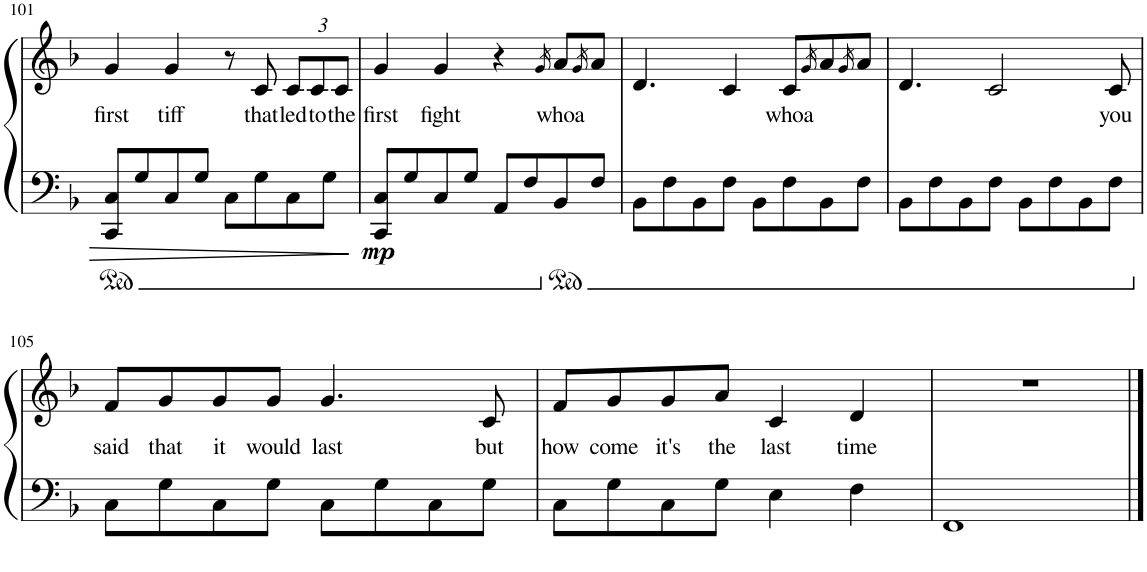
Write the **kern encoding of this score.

**kern	**kern	**text	**dynam
*part1	*part1	*part1	*part1
*staff2	*staff1	*staff1	*staff1/2
*I"Piano	*	*	*
*I'Pno.	*	*	*
!!LO:PB:g=z
*clefF4	*clefG2	*	*
*k[b-]	*k[b-]	*	*
*M4/4	*M4/4	*	*
=101	=101	=101	=101
!	!	!LO:LY:b	!
8CC/ 8C/L	4g/	first	.
8G/	.	.	.
!	!	!LO:LY:b	!
8C/	4g/	tiff	.
8G/J	.	.	.
8C\L	8r	.	.
!	!	!LO:LY:b	!
8G\	8c/	that	.
*	*Xbrackettup	*	*
!	!	!LO:LY:b	!
8C\	12c/L	led	.
!	!	!LO:LY:b	!
.	12c/	to	.
8G\J	.	.	.
!	!	!LO:LY:b	!
.	12c/J	the	.
=102	=102	=102	=102
!	!	!LO:LY:b	!LO:DY:b=2
8CC/ 8C/L	4g/	first	mp
8G/	.	.	.
!	!	!LO:LY:b	!
8C/	4g/	fight	.
8G/J	.	.	.
8AA/L	4r	.	.
8F/	.	.	.
.	16qg/	.	.
!	!	!LO:LY:b	!
8BB-/	8a/L	whoa	.
.	16qg/	.	.
8F/J	8a/J	.	.
=103	=103	=103	=103
8BB-\L	4.d/	.	.
8F\	.	.	.
8BB-\	.	.	.
8F\J	4c/	.	.
8BB-\L	.	.	.
!	!	!LO:LY:b	!
8F\	8c/L	whoa	.
.	16qg/	.	.
8BB-\	8a/	.	.
.	16qg/	.	.
8F\J	8a/J	.	.
=104	=104	=104	=104
8BB-\L	4.d/	.	.
8F\	.	.	.
8BB-\	.	.	.
8F\J	2c/	.	.
8BB-\L	.	.	.
8F\	.	.	.
8BB-\	.	.	.
!	!	!LO:LY:b	!
8F\J	8c/	you	.
!!LO:LB:g=z
=105	=105	=105	=105
!	!	!LO:LY:b	!
8C\L	8f/L	said	.
!	!	!LO:LY:b	!
8G\	8g/	that	.
!	!	!LO:LY:b	!
8C\	8g/	it	.
!	!	!LO:LY:b	!
8G\J	8g/J	would	.
!	!	!LO:LY:b	!
8C\L	4.g/	last	.
8G\	.	.	.
8C\	.	.	.
!	!	!LO:LY:b	!
8G\J	8c/	but	.
=106	=106	=106	=106
!	!	!LO:LY:b	!
8C\L	8f/L	how	.
!	!	!LO:LY:b	!
8G\	8g/	come	.
!	!	!LO:LY:b	!
8C\	8g/	it's	.
!	!	!LO:LY:b	!
8G\J	8a/J	the	.
!	!	!LO:LY:b	!
4E\	4c/	last	.
!	!	!LO:LY:b	!
4F\	4d/	time	.
=107	=107	=107	=107
1FF	1r	.	.
==	==	==	==
*-	*-	*-	*-
